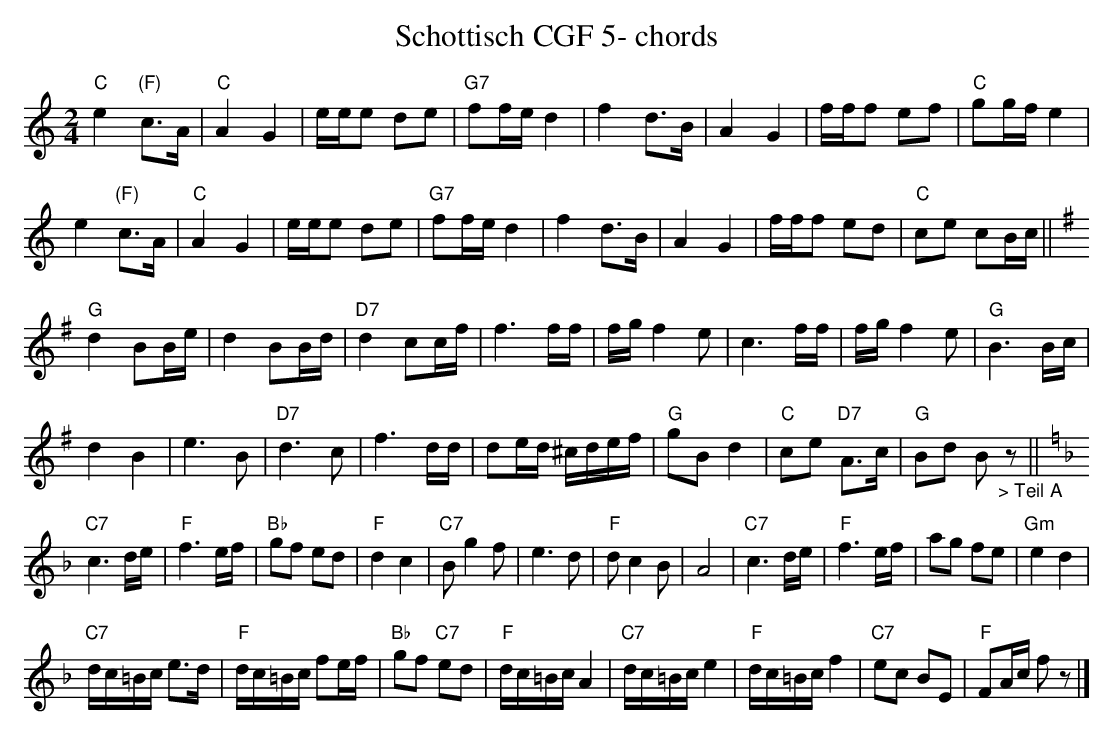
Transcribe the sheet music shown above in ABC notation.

X:1
T:Schottisch CGF 5- chords
M:2/4
L:1/16
K:Cmaj%%MIDI gchordon
"C"e4"(F)"c3A | "C"A4G4 | eee2 d2e2 | "G7"f2fed4 | f4d3B | A4G4 | fff2 e2f2 | "C"g2gfe4 |
e4"(F)"c3A | "C"A4G4 | eee2 d2e2 | "G7"f2fed4 | f4d3B | A4G4 | fff2 e2d2 | "C"c2e2 c2Bc || [K:Gmaj]
"G"d4B2Be | d4 B2Bd | "D7"d4c2cf | f6ff | fgf4e2 | c6ff | fgf4e2 | "G"B6Bc |
d4B4 | e6B2 | "D7"d6c2 | f6dd | d2ed ^cdef | "G"g2B2d4 | "C"c2e2 "D7"A3c | "G"B2d2 B2"_> Teil A"z2 || [K:Fmaj]
"C7"c6de | "F"f6ef | "Bb"g2f2 e2d2 | "F"d4c4 | "C7"B2g4f2 | e6d2 | "F"d2c4B2 | A8 | "C7"c6de | "F"f6ef | a2g2 f2e2 | "Gm"e4d4 |
"C7"dc=Bc e3d | "F"dc=Bc f2ef | "Bb"g2f2 "C7"e2d2 | "F"dc=BcA4 | "C7"dc=Bce4 | "F"dc=Bcf4 | "C7"e2c2 B2E2 | "F"F2Ac f2z2 |]
